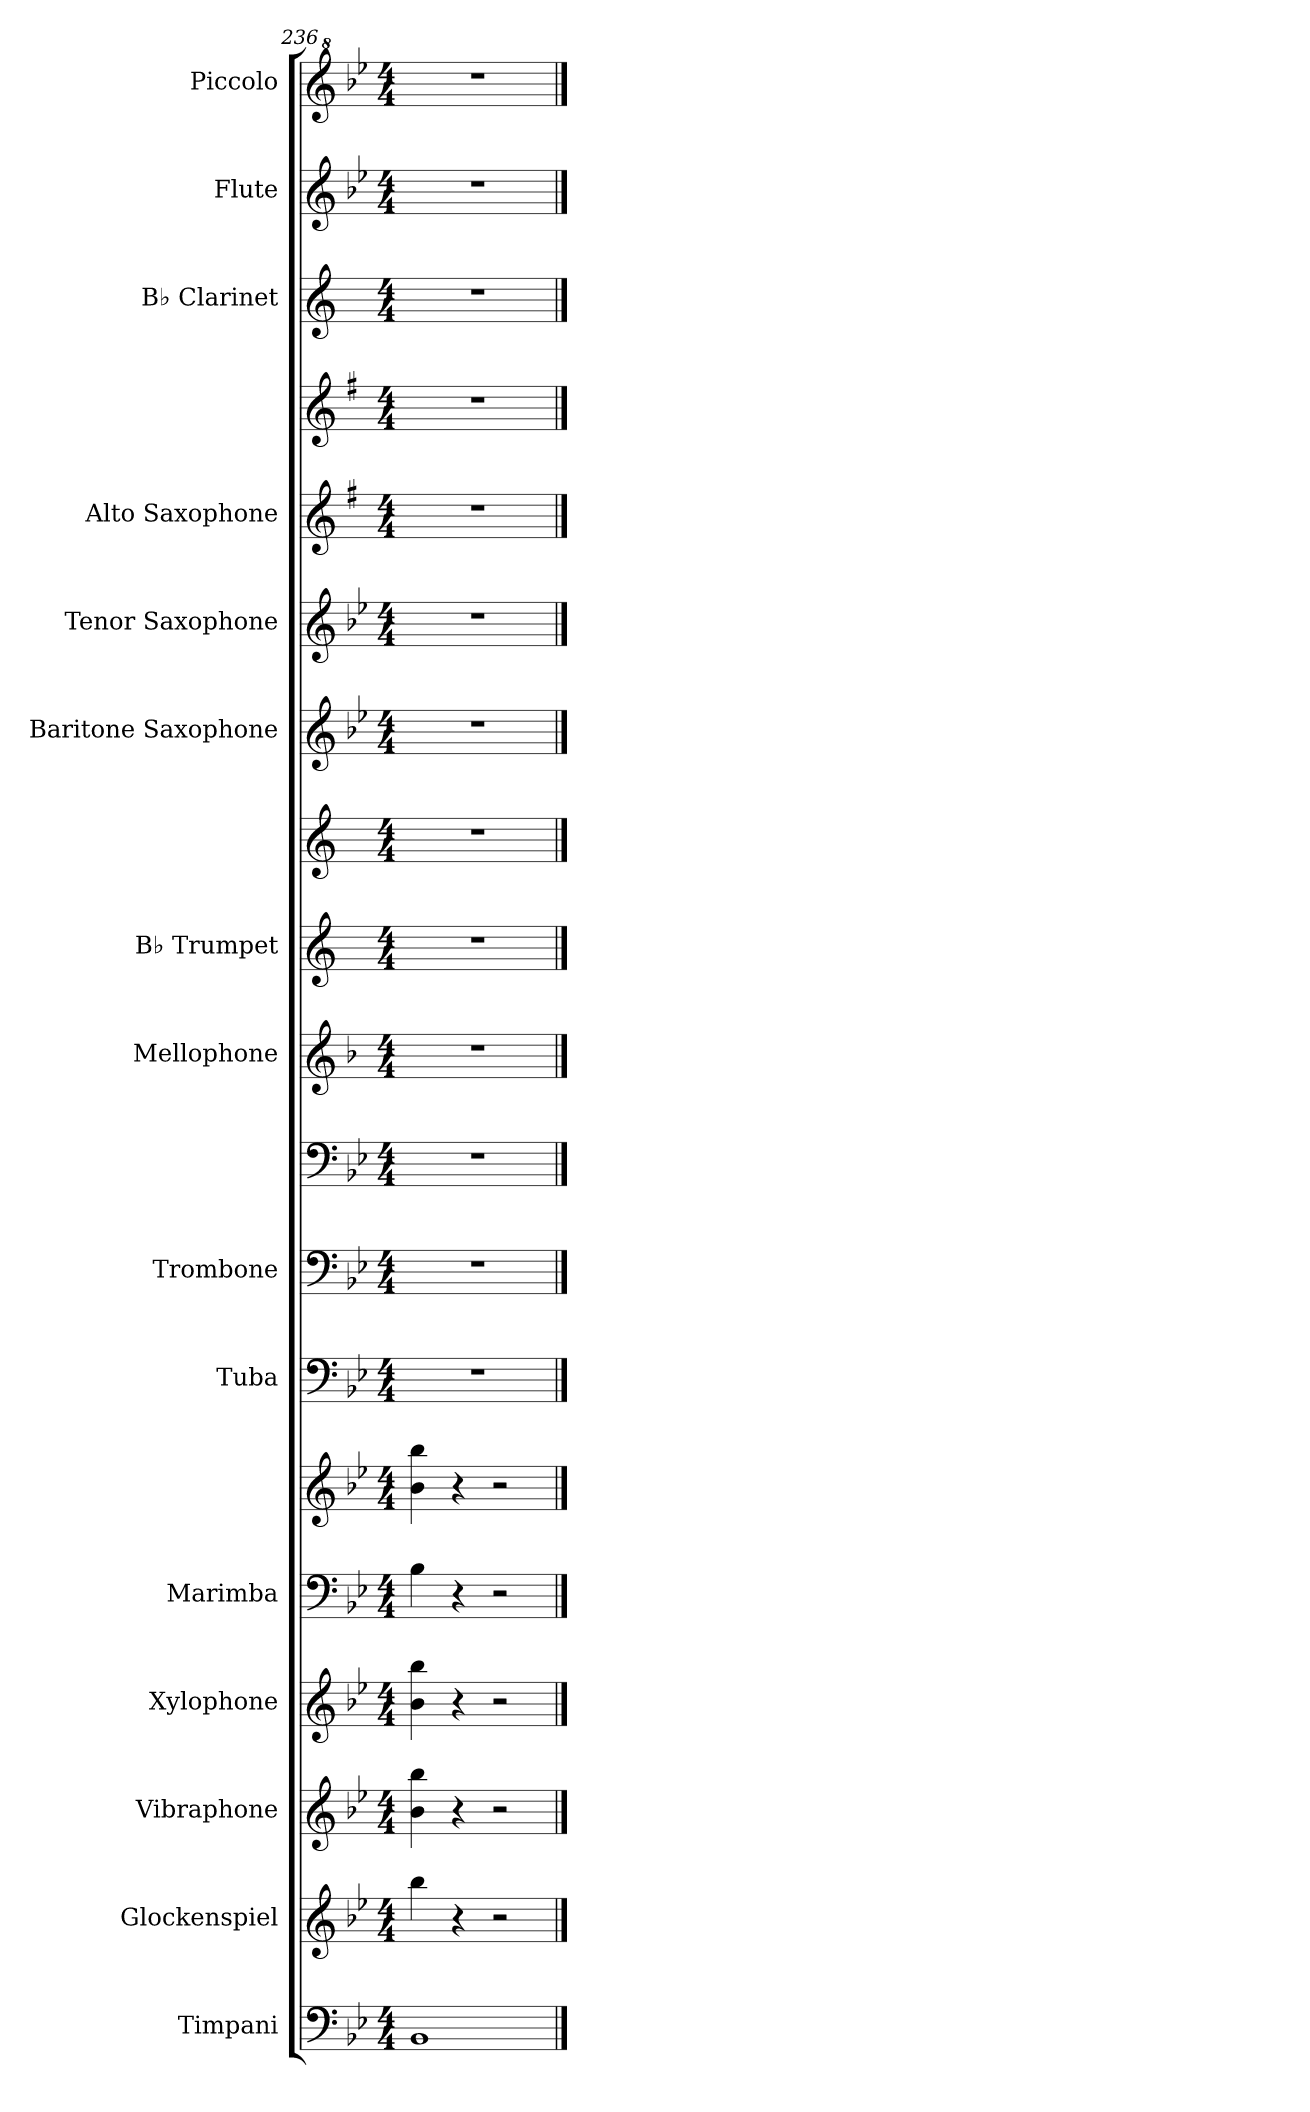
**kern	**kern	**kern	**kern	**kern	**kern	**kern	**kern	**kern	**kern	**kern	**kern	**kern	**kern	**kern	**kern	**kern	**kern	**kern
*part15	*part14	*part13	*part12	*part11	*part11	*part10	*part9	*part9	*part8	*part7	*part7	*part6	*part5	*part4	*part4	*part3	*part2	*part1
*staff19	*staff18	*staff17	*staff16	*staff15	*staff14	*staff13	*staff12	*staff11	*staff10	*staff9	*staff8	*staff7	*staff6	*staff5	*staff4	*staff3	*staff2	*staff1
*I"Timpani	*I"Glockenspiel	*I"Vibraphone	*I"Xylophone	*I"Marimba	*	*I"Tuba	*I"Trombone	*	*I"Mellophone	*I"B♭ Trumpet	*	*I"Baritone Saxophone	*I"Tenor Saxophone	*I"Alto Saxophone	*	*I"B♭ Clarinet	*I"Flute	*I"Piccolo
*I'Timp.	*I'Glk.	*I'Vib.	*I'Xyl.	*I'Mrm.	*	*I'Tba.	*I'Tbn.	*	*I'Mph.	*I'B♭ Tpt.	*	*I'Bar. Sax.	*I'T. Sax.	*I'A. Sax.	*	*I'B♭ Cl.	*I'Fl.	*I'Picc.
*clefF4	*clefG2	*clefG2	*clefG2	*clefF4	*clefG2	*clefF4	*clefF4	*clefF4	*clefG2	*clefG2	*clefG2	*clefG2	*clefG2	*clefG2	*clefG2	*clefG2	*clefG2	*clefG^2
*	*ITrd-14c-24	*	*ITrd-7c-12	*	*	*	*	*	*ITrd4c7	*ITrd1c2	*ITrd1c2	*ITrd12c21	*ITrd8c14	*ITrd5c9	*ITrd5c9	*ITrd1c2	*	*ITrd-7c-12
*k[b-e-]	*k[b-e-]	*k[b-e-]	*k[b-e-]	*k[b-e-]	*k[b-e-]	*k[b-e-]	*k[b-e-]	*k[b-e-]	*k[b-e-]	*k[b-e-]	*k[b-e-]	*k[b-e-]	*k[b-e-]	*k[b-e-]	*k[b-e-]	*k[b-e-]	*k[b-e-]	*k[b-e-]
*M4/4	*M4/4	*M4/4	*M4/4	*M4/4	*M4/4	*M4/4	*M4/4	*M4/4	*M4/4	*M4/4	*M4/4	*M4/4	*M4/4	*M4/4	*M4/4	*M4/4	*M4/4	*M4/4
=236	=236	=236	=236	=236	=236	=236	=236	=236	=236	=236	=236	=236	=236	=236	=236	=236	=236	=236
1BB-	4bbbb-\	4b-\ 4bb-\	4bb-\ 4bbb-\	4B-\	4b-\ 4bb-\	1r	1r	1r	1r	1r	1r	1r	1r	1r	1r	1r	1r	1r
.	4r	4r	4r	4r	4r	.	.	.	.	.	.	.	.	.	.	.	.	.
.	2r	2r	2r	2r	2r	.	.	.	.	.	.	.	.	.	.	.	.	.
==	==	==	==	==	==	==	==	==	==	==	==	==	==	==	==	==	==	==
*-	*-	*-	*-	*-	*-	*-	*-	*-	*-	*-	*-	*-	*-	*-	*-	*-	*-	*-
